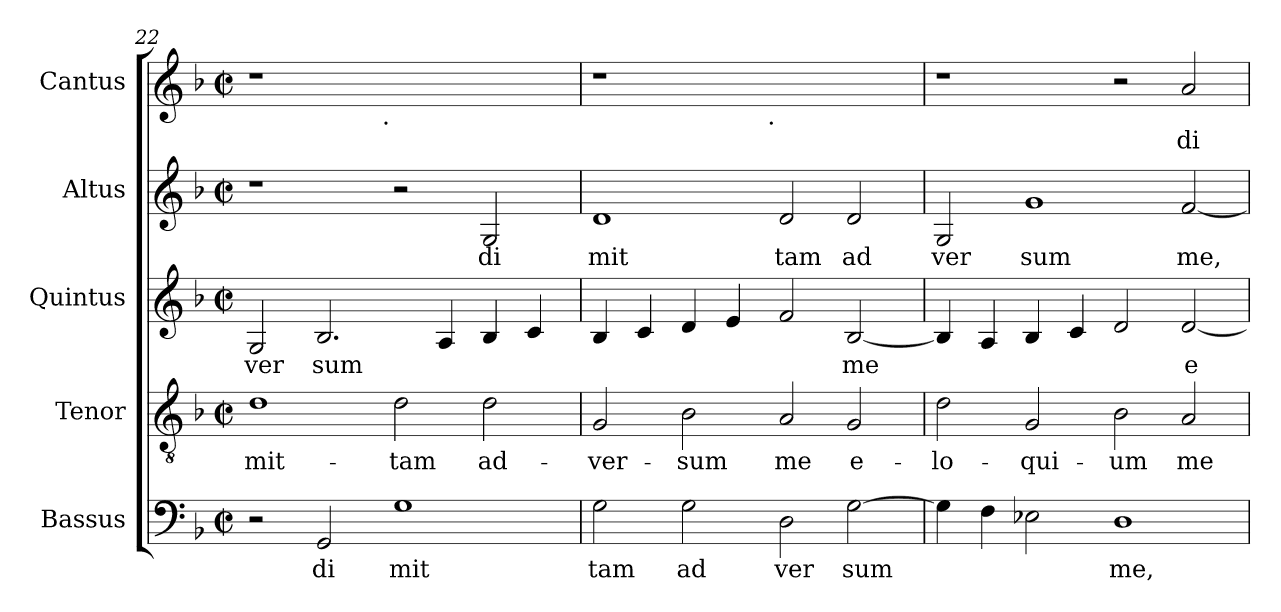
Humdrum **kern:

**kern	**text	**kern	**text	**kern	**text	**kern	**text	**kern	**text
*part5	*part5	*part4	*part4	*part3	*part3	*part2	*part2	*part1	*part1
*staff5	*staff5	*staff4	*staff4	*staff3	*staff3	*staff2	*staff2	*staff1	*staff1
*I"Bassus	*	*I"Tenor	*	*I"Quintus	*	*I"Altus	*	*I"Cantus	*
*clefF4	*	*clefGv2	*	*clefG2	*	*clefG2	*	*clefG2	*
*k[b-]	*	*k[b-]	*	*k[b-]	*	*k[b-]	*	*k[b-]	*
*F:	*	*F:	*	*F:	*	*F:	*	*F:	*
*M2/2	*	*M2/2	*	*M2/2	*	*M2/2	*	*M2/2	*
*met(c|)	*	*met(c|)	*	*met(c|)	*	*met(c|)	*	*met(c|)	*
=22	=22	=22	=22	=22	=22	=22	=22	=22	=22
!	!	!	!LO:LY:b:cj	!	!LO:LY:b:cj	!	!	!	!
*	*	*	*	*	*	*	*	*^	*
2r	.	1d	-mit-	2G/	ver	1r	.	1r	2ryy	.
!	!LO:LY:b	!	!	!	!LO:LY:b:cj	!	!	!	!	!
2GG/	di	.	.	2.B-/	sum	.	.	.	4...ryy	.
!	!	!	!	!	!	!	!	!	!LO:TX:b:t=.	!
.	.	.	.	.	.	.	.	.	1ryy	.
!	!LO:LY:b	!	!LO:LY:b:cj	!	!	!	!	!	!	!
1G	mit	2d\	-tam	.	.	2r	.	1ryy	.	.
!	!	!	!	!	!LO:LY:b:cj	!	!	!	!	!
.	.	.	.	4A/	.	.	.	.	.	.
!	!	!	!LO:LY:b:cj	!	!LO:LY:b:cj	!	!LO:LY:b	!	!	!
.	.	2d\	ad-	4B-/	.	2G/	di	.	.	.
!	!	!	!	!	!LO:LY:b:cj	!	!	!	!	!
.	.	.	.	4c/	.	.	.	.	.	.
.	.	.	.	.	.	.	.	.	32ryy	.
=23	=23	=23	=23	=23	=23	=23	=23	=23	=23	=23
!	!LO:LY:b	!	!LO:LY:b:cj	!	!LO:LY:b:cj	!	!LO:LY:b	!	!	!
2G\	tam	2G/	-ver-	4B-/	.	1d	mit	1r	2ryy	.
!	!	!	!	!	!LO:LY:b:cj	!	!	!	!	!
.	.	.	.	4c/	.	.	.	.	.	.
!	!LO:LY:b	!	!LO:LY:b:cj	!	!LO:LY:b:cj	!	!	!	!	!
2G\	ad	2B-\	-sum	4d/	.	.	.	.	4...ryy	.
!	!	!	!	!	!LO:LY:b:cj	!	!	!	!	!
.	.	.	.	4e/	.	.	.	.	.	.
!	!	!	!	!	!	!	!	!	!LO:TX:b:t=.	!
.	.	.	.	.	.	.	.	.	1ryy	.
!	!LO:LY:b	!	!LO:LY:b:cj	!	!LO:LY:b:cj	!	!LO:LY:b	!	!	!
2D\	ver	2A/	me	2f/	.	2d/	tam	1ryy	.	.
!	!LO:LY:b	!	!LO:LY:b:cj	!	!LO:LY:b:cj	!	!LO:LY:b	!	!	!
[>2G\	sum	2G/	e-	[<2B-/	me	2d/	ad	.	.	.
.	.	.	.	.	.	.	.	.	32ryy	.
=24	=24	=24	=24	=24	=24	=24	=24	=24	=24	=24
!	!LO:LY:b	!	!LO:LY:b:cj	!	!LO:LY:b:cj	!	!LO:LY:b	!	!	!
*	*	*	*	*	*	*	*	*v	*v	*
4G\]	.	2d\	-lo-	4B-/]	.	2G/	ver	1r	.
!	!LO:LY:b	!	!	!	!LO:LY:b:cj	!	!	!	!
4F\	.	.	.	4A/	.	.	.	.	.
!	!LO:LY:b	!	!LO:LY:b:cj	!	!LO:LY:b:cj	!	!LO:LY:b	!	!
2E-X\	.	2G/	-qui-	4B-/	.	1g	sum	.	.
!	!	!	!	!	!LO:LY:b:cj	!	!	!	!
.	.	.	.	4c/	.	.	.	.	.
!	!LO:LY:b	!	!LO:LY:b:cj	!	!LO:LY:b:cj	!	!	!	!
1D	me,	2B-\	-um	2d/	.	.	.	2r	.
!	!	!	!LO:LY:b:cj	!	!LO:LY:b:cj	!	!LO:LY:b	!	!LO:LY:b:cj
.	.	2A/	me-	[<2d/	e	[<2f/	me,	2a/	di
=	=	=	=	=	=	=	=	=	=
*-	*-	*-	*-	*-	*-	*-	*-	*-	*-
